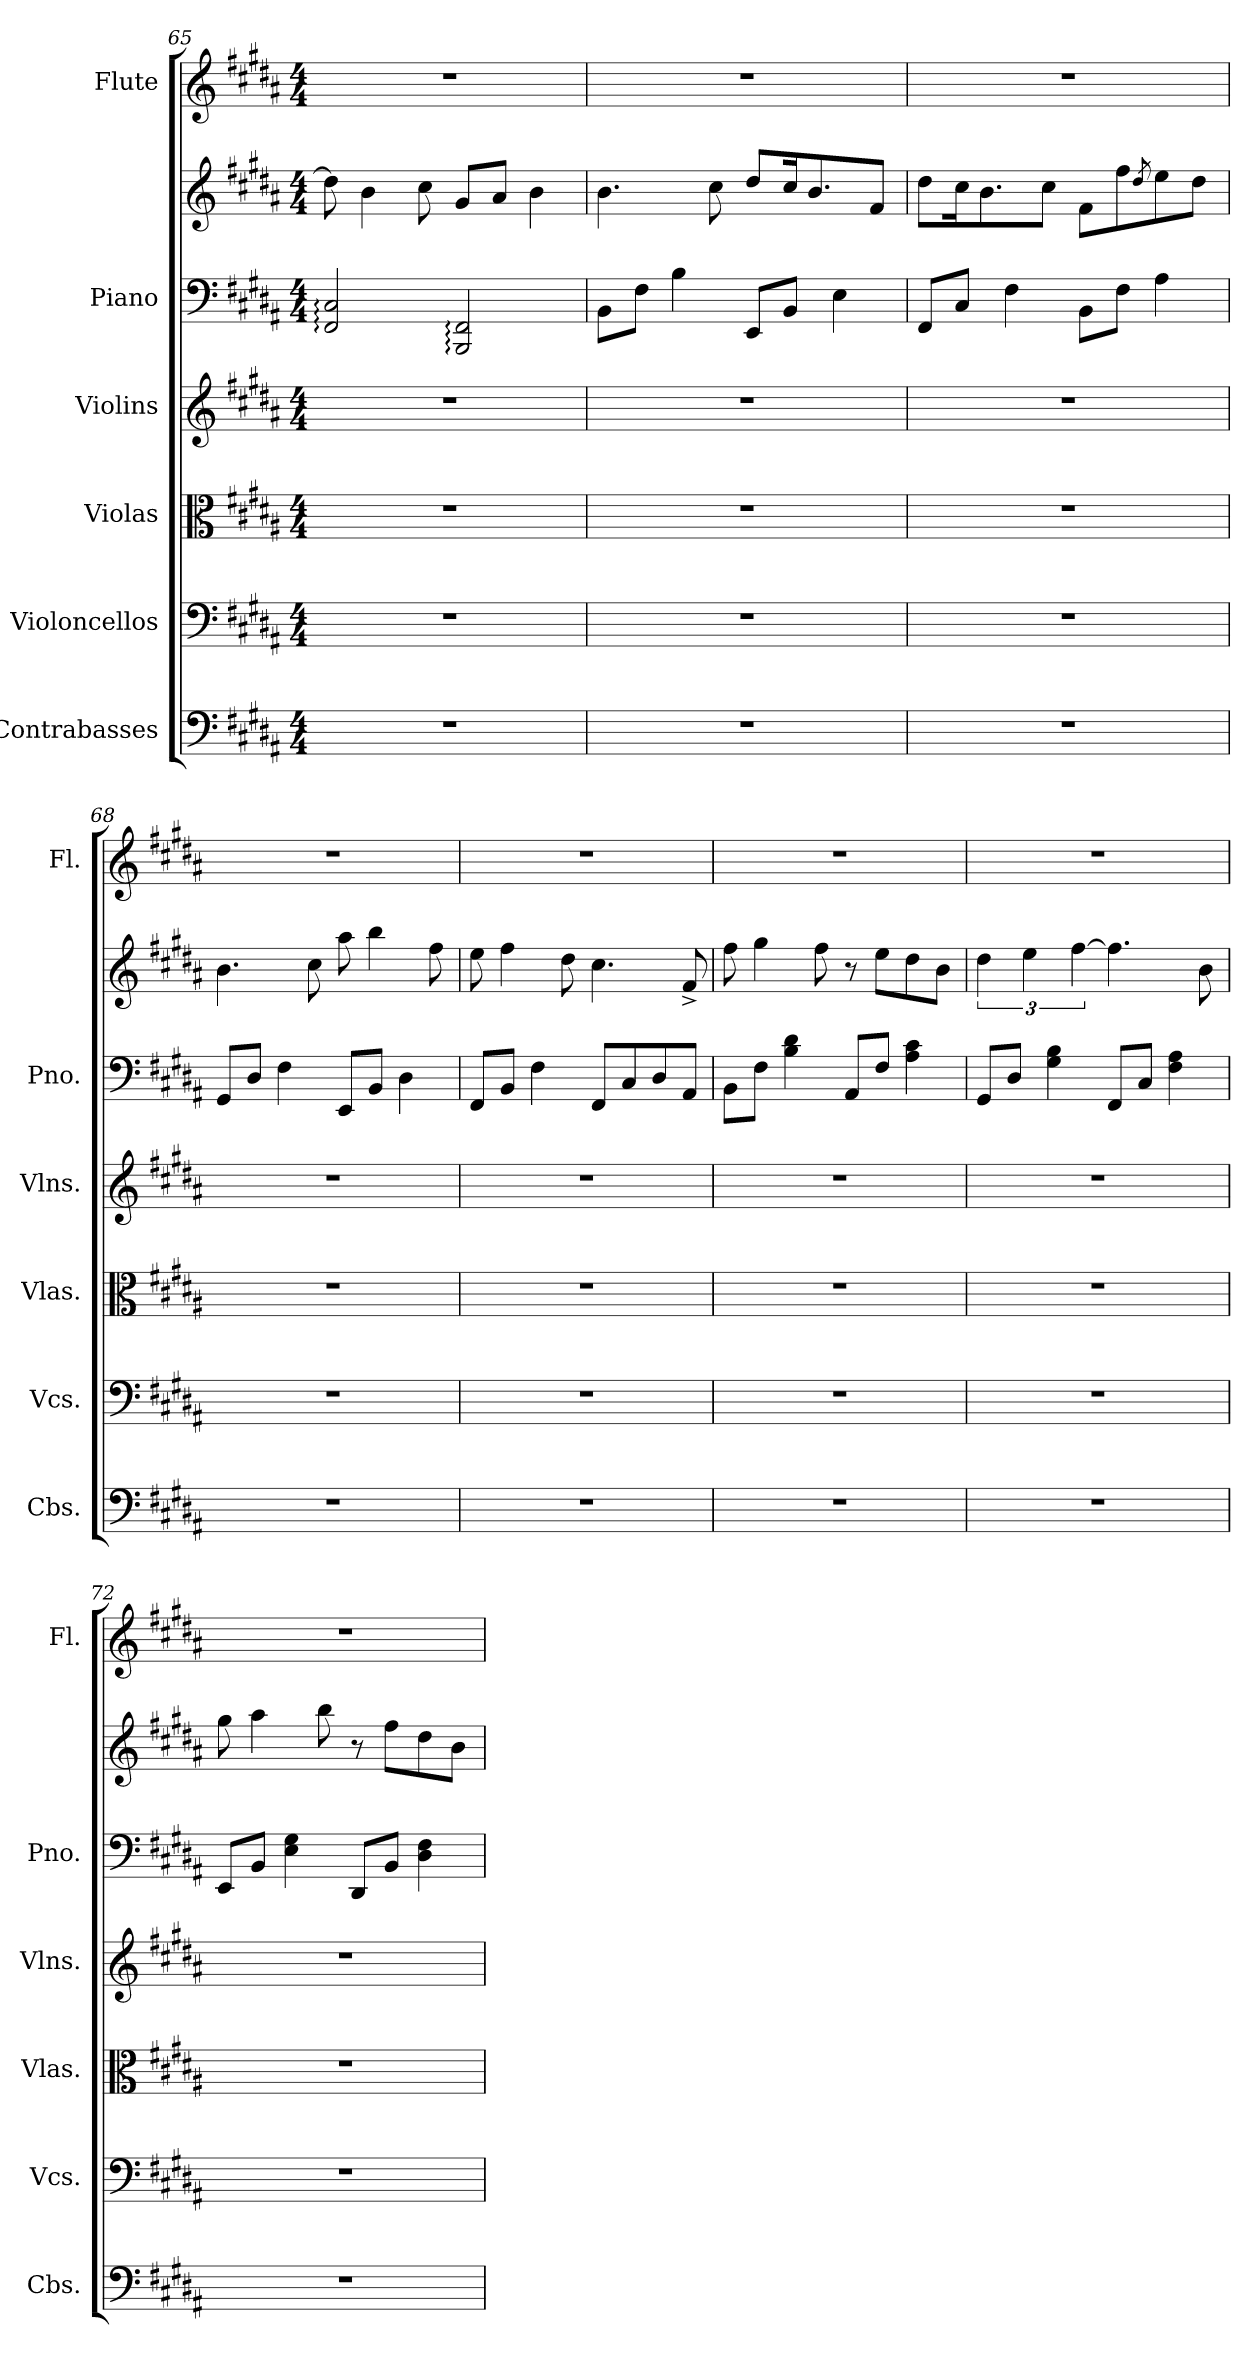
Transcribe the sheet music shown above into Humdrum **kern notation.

**kern	**kern	**kern	**kern	**kern	**kern	**kern
*part6	*part5	*part4	*part3	*part2	*part2	*part1
*staff7	*staff6	*staff5	*staff4	*staff3	*staff2	*staff1
*I"Contrabasses	*I"Violoncellos	*I"Violas	*I"Violins	*I"Piano	*	*I"Flute
*I'Cbs.	*I'Vcs.	*I'Vlas.	*I'Vlns.	*I'Pno.	*	*I'Fl.
!!LO:PB:g=z
*clefF4	*clefF4	*clefC3	*clefG2	*clefF4	*clefG2	*clefG2
*ITrd7c12	*	*	*	*	*	*
*k[f#c#g#d#a#]	*k[f#c#g#d#a#]	*k[f#c#g#d#a#]	*k[f#c#g#d#a#]	*k[f#c#g#d#a#]	*k[f#c#g#d#a#]	*k[f#c#g#d#a#]
*M4/4	*M4/4	*M4/4	*M4/4	*M4/4	*M4/4	*M4/4
=65	=65	=65	=65	=65	=65	=65
1r	1r	1r	1r	2FF#/: 2C#/:	8dd#\]	1r
.	.	.	.	.	4b\	.
.	.	.	.	.	8cc#\	.
.	.	.	.	2BBB/: 2FF#/:	8g#/L	.
.	.	.	.	.	8a#/J	.
.	.	.	.	.	4b\	.
=66	=66	=66	=66	=66	=66	=66
1r	1r	1r	1r	8BB\L	4.b\	1r
.	.	.	.	8F#\J	.	.
.	.	.	.	4B\	.	.
.	.	.	.	.	8cc#\	.
.	.	.	.	8EE/L	8dd#/L	.
.	.	.	.	8BB/J	16cc#/K	.
.	.	.	.	.	8.b/	.
.	.	.	.	4E\	.	.
.	.	.	.	.	8f#/J	.
=67	=67	=67	=67	=67	=67	=67
1r	1r	1r	1r	8FF#/L	8dd#\L	1r
.	.	.	.	8C#/J	16cc#\K	.
.	.	.	.	.	8.b\	.
.	.	.	.	4F#\	.	.
.	.	.	.	.	8cc#\J	.
.	.	.	.	8BB\L	8f#\L	.
.	.	.	.	8F#\J	8ff#\	.
.	.	.	.	.	8qdd#/	.
.	.	.	.	4A#\	8ee\	.
.	.	.	.	.	8dd#\J	.
=68	=68	=68	=68	=68	=68	=68
1r	1r	1r	1r	8GG#/L	4.b\	1r
.	.	.	.	8D#/J	.	.
.	.	.	.	4F#\	.	.
.	.	.	.	.	8cc#\	.
.	.	.	.	8EE/L	8aa#\	.
.	.	.	.	8BB/J	4bb\	.
.	.	.	.	4D#\	.	.
.	.	.	.	.	8ff#\	.
!!LO:LB:g=z
=69	=69	=69	=69	=69	=69	=69
1r	1r	1r	1r	8FF#/L	8ee\	1r
.	.	.	.	8BB/J	4ff#\	.
.	.	.	.	4F#\	.	.
.	.	.	.	.	8dd#\	.
.	.	.	.	8FF#/L	4.cc#\	.
.	.	.	.	8C#/	.	.
.	.	.	.	8D#/	.	.
.	.	.	.	8AA#/J	8f#^/	.
=70	=70	=70	=70	=70	=70	=70
1r	1r	1r	1r	8BB\L	8ff#\	1r
.	.	.	.	8F#\J	4gg#\	.
.	.	.	.	4B\ 4d#\	.	.
.	.	.	.	.	8ff#\	.
.	.	.	.	8AA#/L	8r	.
.	.	.	.	8F#/J	8ee\L	.
.	.	.	.	4A#\ 4c#\	8dd#\	.
.	.	.	.	.	8b\J	.
=71	=71	=71	=71	=71	=71	=71
1r	1r	1r	1r	8GG#/L	6dd#\	1r
.	.	.	.	8D#/J	.	.
.	.	.	.	.	6ee\	.
.	.	.	.	4G#\ 4B\	.	.
.	.	.	.	.	[6ff#\	.
.	.	.	.	8FF#/L	4.ff#\]	.
.	.	.	.	8C#/J	.	.
.	.	.	.	4F#\ 4A#\	.	.
.	.	.	.	.	8b\	.
=72	=72	=72	=72	=72	=72	=72
1r	1r	1r	1r	8EE/L	8gg#\	1r
.	.	.	.	8BB/J	4aa#\	.
.	.	.	.	4E\ 4G#\	.	.
.	.	.	.	.	8bb\	.
.	.	.	.	8DD#/L	8r	.
.	.	.	.	8BB/J	8ff#\L	.
.	.	.	.	4D#\ 4F#\	8dd#\	.
.	.	.	.	.	8b\J	.
=	=	=	=	=	=	=
*-	*-	*-	*-	*-	*-	*-
